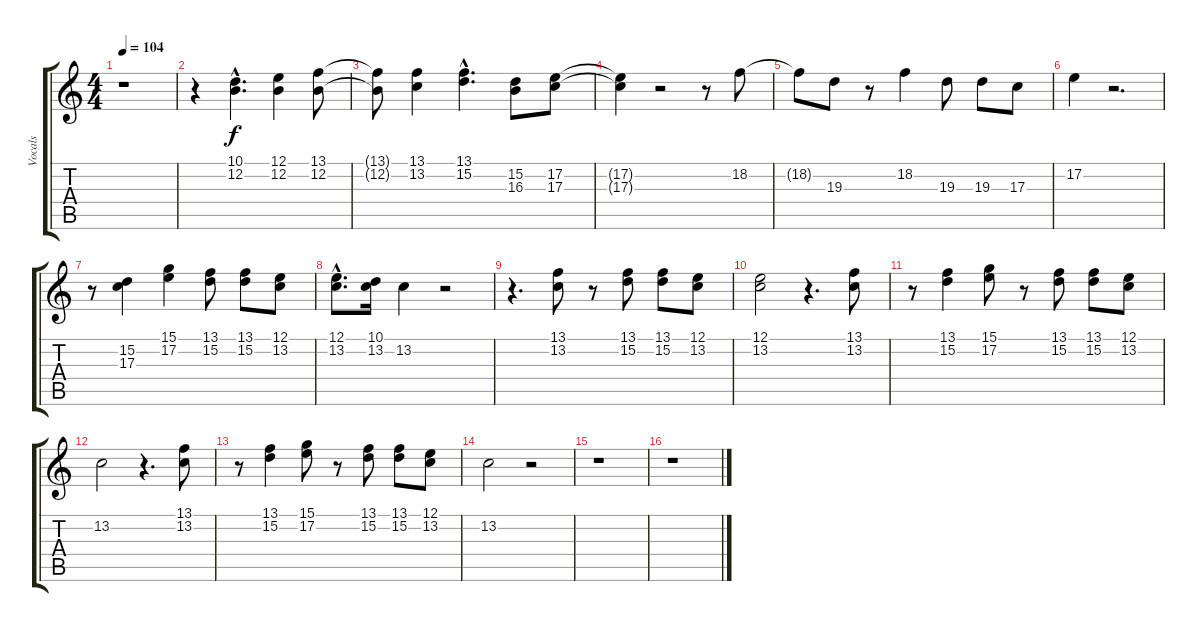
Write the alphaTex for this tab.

\track ("Vocals" "Vocals") {instrument oboe}
\staff {score tabs}
\tuning (E4 B3 G3 D3 A2 E2) {hide}
\ts (4 4)
\tempo 104
\clef g2
\ks c
r.1{dy f} |
r.4 (10.1{hac} 12.2{hac}).4{d} (12.1 12.2).4 (13.1 12.2).8 |
(13.1{t} 12.2{t}).8 (13.1 13.2).4 (13.1{hac} 15.2{hac}).4{d} (15.2 16.3).8 (17.2 17.3).8 |
(17.2{t} 17.3{t}).4 r.2 r.8 18.2.8 |
18.2{t}.8 19.3.8 r.8 18.2.4 19.3.8 19.3.8 17.3.8 |
17.2.4 r.2{d} |
r.8 (15.2 17.3).4 (15.1 17.2).4 (13.1 15.2).8 (13.1 15.2).8 (12.1 13.2).8 |
(12.1{hac} 13.2{hac}).8{d} (10.1 13.2).16 13.2.4 r.2 |
r.4{d} (13.1 13.2).8 r.8 (13.1 15.2).8 (13.1 15.2).8 (12.1 13.2).8 |
(12.1 13.2).2 r.4{d} (13.1 13.2).8 |
r.8 (13.1 15.2).4 (15.1 17.2).8 r.8 (13.1 15.2).8 (13.1 15.2).8 (12.1 13.2).8 |
13.2.2 r.4{d} (13.1 13.2).8 |
r.8 (13.1 15.2).4 (15.1 17.2).8 r.8 (13.1 15.2).8 (13.1 15.2).8 (12.1 13.2).8 |
13.2.2 r.2 |
r.1 |
r.1
